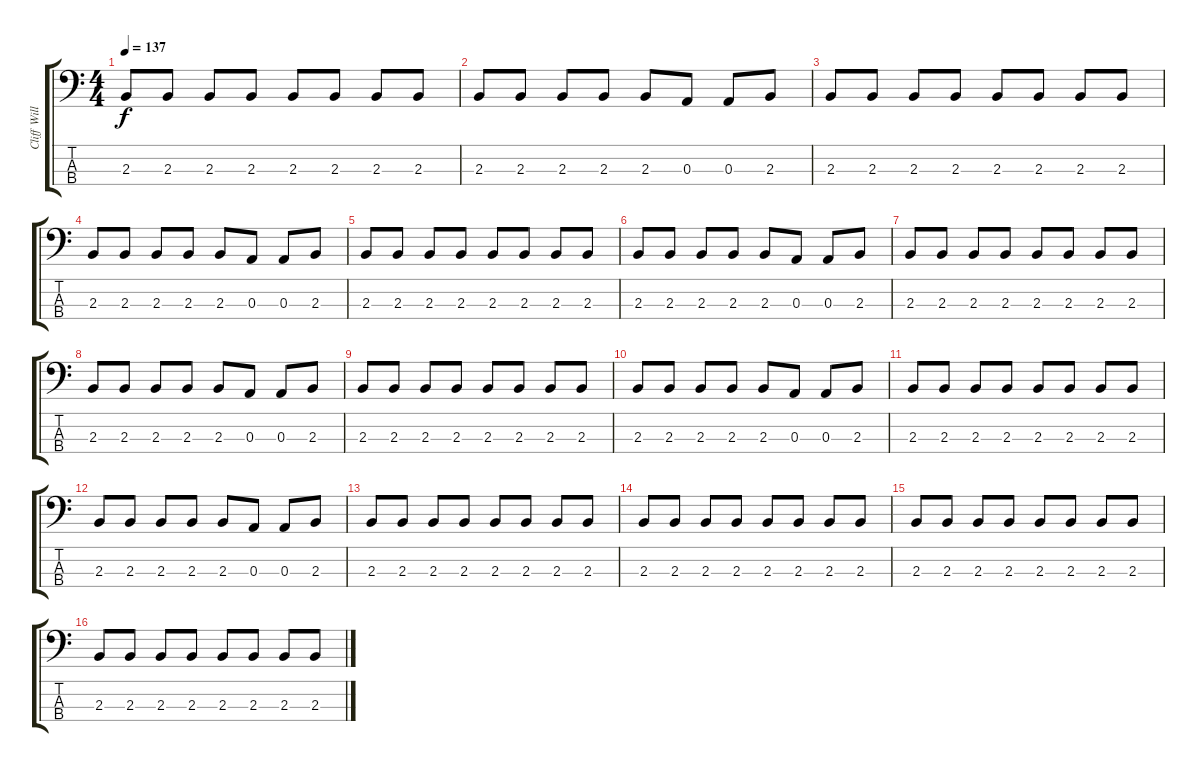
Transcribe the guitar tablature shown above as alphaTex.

\track ("Cliff Williams / Bass" "Cliff Will") {instrument electricbassfinger}
\staff {score tabs}
\tuning (G2 D2 A1 E1) {hide}
\ts (4 4)
\tempo 137
\clef f4
\ks c
2.3.8{dy f} 2.3.8 2.3.8 2.3.8 2.3.8 2.3.8 2.3.8 2.3.8 |
2.3.8 2.3.8 2.3.8 2.3.8 2.3.8 0.3.8 0.3.8 2.3.8 |
2.3.8 2.3.8 2.3.8 2.3.8 2.3.8 2.3.8 2.3.8 2.3.8 |
2.3.8 2.3.8 2.3.8 2.3.8 2.3.8 0.3.8 0.3.8 2.3.8 |
2.3.8 2.3.8 2.3.8 2.3.8 2.3.8 2.3.8 2.3.8 2.3.8 |
2.3.8 2.3.8 2.3.8 2.3.8 2.3.8 0.3.8 0.3.8 2.3.8 |
2.3.8 2.3.8 2.3.8 2.3.8 2.3.8 2.3.8 2.3.8 2.3.8 |
2.3.8 2.3.8 2.3.8 2.3.8 2.3.8 0.3.8 0.3.8 2.3.8 |
2.3.8 2.3.8 2.3.8 2.3.8 2.3.8 2.3.8 2.3.8 2.3.8 |
2.3.8 2.3.8 2.3.8 2.3.8 2.3.8 0.3.8 0.3.8 2.3.8 |
2.3.8 2.3.8 2.3.8 2.3.8 2.3.8 2.3.8 2.3.8 2.3.8 |
2.3.8 2.3.8 2.3.8 2.3.8 2.3.8 0.3.8 0.3.8 2.3.8 |
2.3.8 2.3.8 2.3.8 2.3.8 2.3.8 2.3.8 2.3.8 2.3.8 |
2.3.8 2.3.8 2.3.8 2.3.8 2.3.8 2.3.8 2.3.8 2.3.8 |
2.3.8 2.3.8 2.3.8 2.3.8 2.3.8 2.3.8 2.3.8 2.3.8 |
2.3.8 2.3.8 2.3.8 2.3.8 2.3.8 2.3.8 2.3.8 2.3.8
